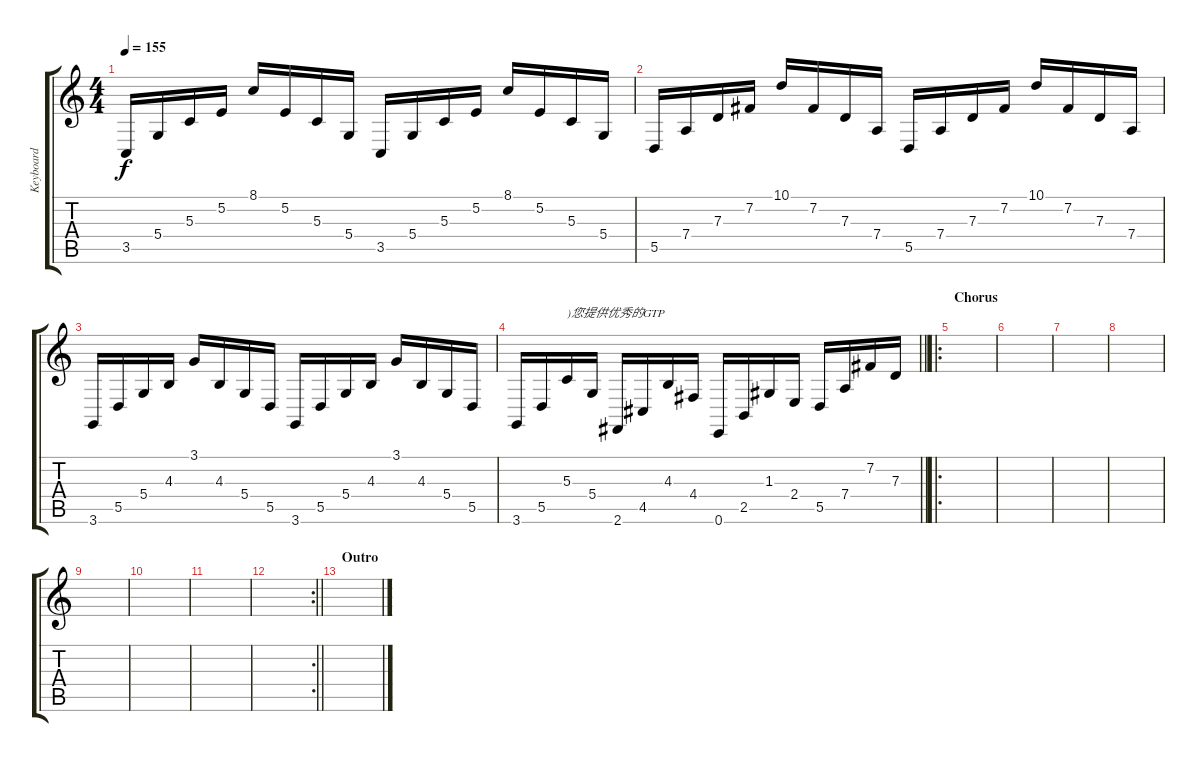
\track ("Keyboard" "Keyboard") {instrument lead2sawtooth}
\staff {score tabs}
\tuning (E4 B3 G3 D3 A2 E2) {hide}
\ts (4 4)
\tempo 155
\clef g2
\ks c
3.5.16{dy f} 5.4.16 5.3.16 5.2.16 8.1.16 5.2.16 5.3.16 5.4.16 3.5.16 5.4.16 5.3.16 5.2.16 8.1.16 5.2.16 5.3.16 5.4.16 |
5.5.16 7.4.16 7.3.16 7.2.16 10.1.16 7.2.16 7.3.16 7.4.16 5.5.16 7.4.16 7.3.16 7.2.16 10.1.16 7.2.16 7.3.16 7.4.16 |
3.6.16 5.5.16 5.4.16 4.3.16 3.1.16 4.3.16 5.4.16 5.5.16 3.6.16 5.5.16 5.4.16 4.3.16 3.1.16 4.3.16 5.4.16 5.5.16 |
\barLineRight lightlight
3.6.16 5.5.16 5.3.16{txt ")您提供优秀的GTP"} 5.4.16 2.6.16 4.5.16 4.3.16 4.4.16 0.6.16 2.5.16 1.3.16 2.4.16 5.5.16 7.4.16 7.2.16 7.3.16 |
\ro
\section ("" "Chorus")
|
|
|
|
|
|
|
\rc 2
\barLineRight lightlight
|
\section ("" "Outro")
